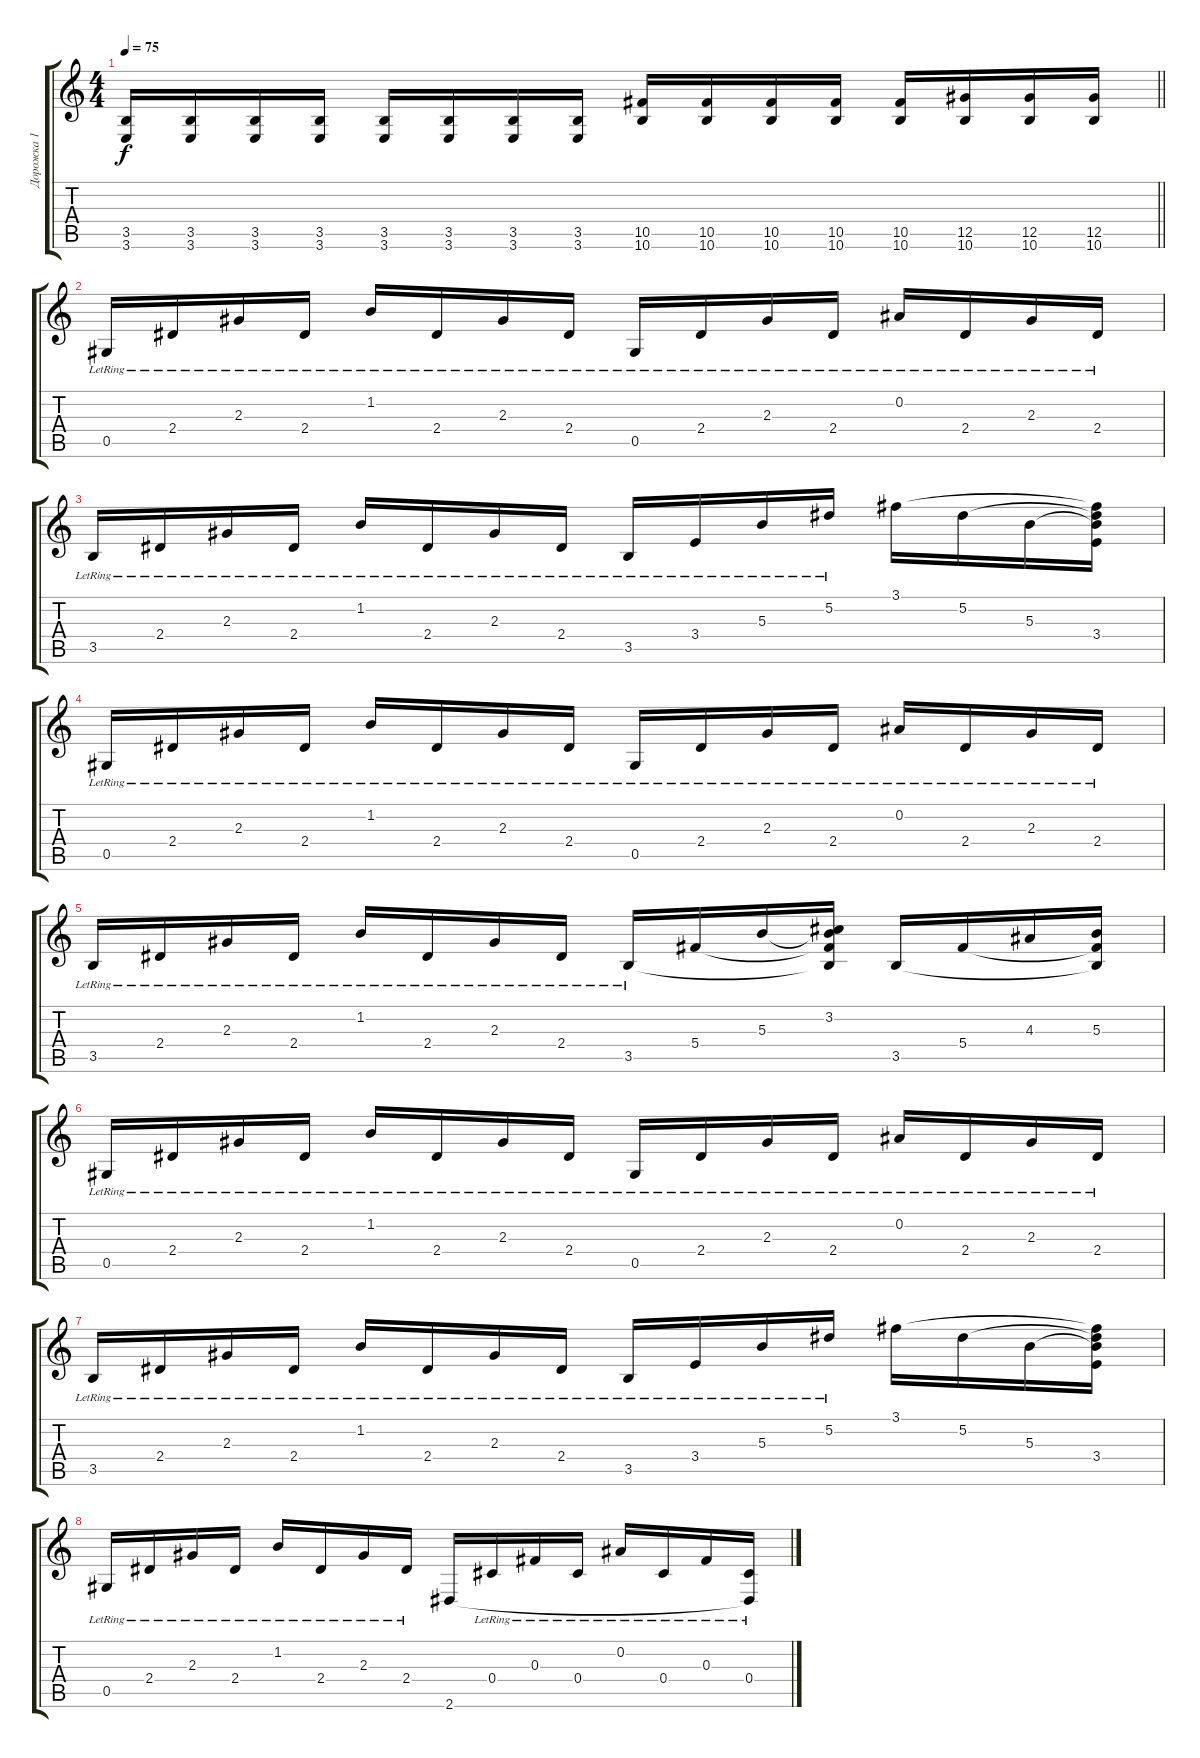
\track ("Дорожка 1" "Дорожка 1") {instrument overdrivenguitar}
\staff {score tabs}
\tuning (Eb4 Bb3 Gb3 Db3 Ab2 Db2) {hide}
\ts (4 4)
\tempo 75
\clef g2
\barLineRight lightlight
\ks c
(3.5 3.6).16{dy f} (3.5 3.6).16 (3.5 3.6).16 (3.5 3.6).16 (3.5 3.6).16 (3.5 3.6).16 (3.5 3.6).16 (3.5 3.6).16 (10.5 10.6).16 (10.5 10.6).16 (10.5 10.6).16 (10.5 10.6).16 (10.5 10.6).16 (12.5 10.6).16 (12.5 10.6).16 (12.5 10.6).16 |
\section ("" "")
0.5{lr}.16{instrument electricguitarclean} 2.4{lr}.16 2.3{lr}.16 2.4{lr}.16 1.2{lr}.16 2.4{lr}.16 2.3{lr}.16 2.4{lr}.16 0.5{lr}.16 2.4{lr}.16 2.3{lr}.16 2.4{lr}.16 0.2{lr}.16 2.4{lr}.16 2.3{lr}.16 2.4{lr}.16 |
3.5{lr}.16 2.4{lr}.16 2.3{lr}.16 2.4{lr}.16 1.2{lr}.16 2.4{lr}.16 2.3{lr}.16 2.4{lr}.16 3.5{lr}.16 3.4{lr}.16 5.3{lr}.16 5.2{lr}.16 3.1.16 5.2.16 5.3.16 (3.1{t} 5.2{t} 5.3{t} 3.4).16 |
0.5{lr}.16 2.4{lr}.16 2.3{lr}.16 2.4{lr}.16 1.2{lr}.16 2.4{lr}.16 2.3{lr}.16 2.4{lr}.16 0.5{lr}.16 2.4{lr}.16 2.3{lr}.16 2.4{lr}.16 0.2{lr}.16 2.4{lr}.16 2.3{lr}.16 2.4{lr}.16 |
3.5{lr}.16 2.4{lr}.16 2.3{lr}.16 2.4{lr}.16 1.2{lr}.16 2.4{lr}.16 2.3{lr}.16 2.4{lr}.16 3.5{lr}.16 5.4.16 5.3.16 (3.2 5.3{t} 5.4{t} 3.5{t}).16 3.5.16 5.4.16 4.3.16 (5.3 5.4{t} 3.5{t}).16 |
0.5{lr}.16{instrument electricguitarclean} 2.4{lr}.16 2.3{lr}.16 2.4{lr}.16 1.2{lr}.16 2.4{lr}.16 2.3{lr}.16 2.4{lr}.16 0.5{lr}.16 2.4{lr}.16 2.3{lr}.16 2.4{lr}.16 0.2{lr}.16 2.4{lr}.16 2.3{lr}.16 2.4{lr}.16 |
3.5{lr}.16 2.4{lr}.16 2.3{lr}.16 2.4{lr}.16 1.2{lr}.16 2.4{lr}.16 2.3{lr}.16 2.4{lr}.16 3.5{lr}.16 3.4{lr}.16 5.3{lr}.16 5.2{lr}.16 3.1.16 5.2.16 5.3.16 (3.1{t} 5.2{t} 5.3{t} 3.4).16 |
0.5{lr}.16 2.4{lr}.16 2.3{lr}.16 2.4{lr}.16 1.2{lr}.16 2.4{lr}.16 2.3{lr}.16 2.4{lr}.16 2.6.16 0.4{lr}.16 0.3{lr}.16 0.4{lr}.16 0.2{lr}.16 0.4{lr}.16 0.3{lr}.16 (0.4{lr} 2.6{t}).16
